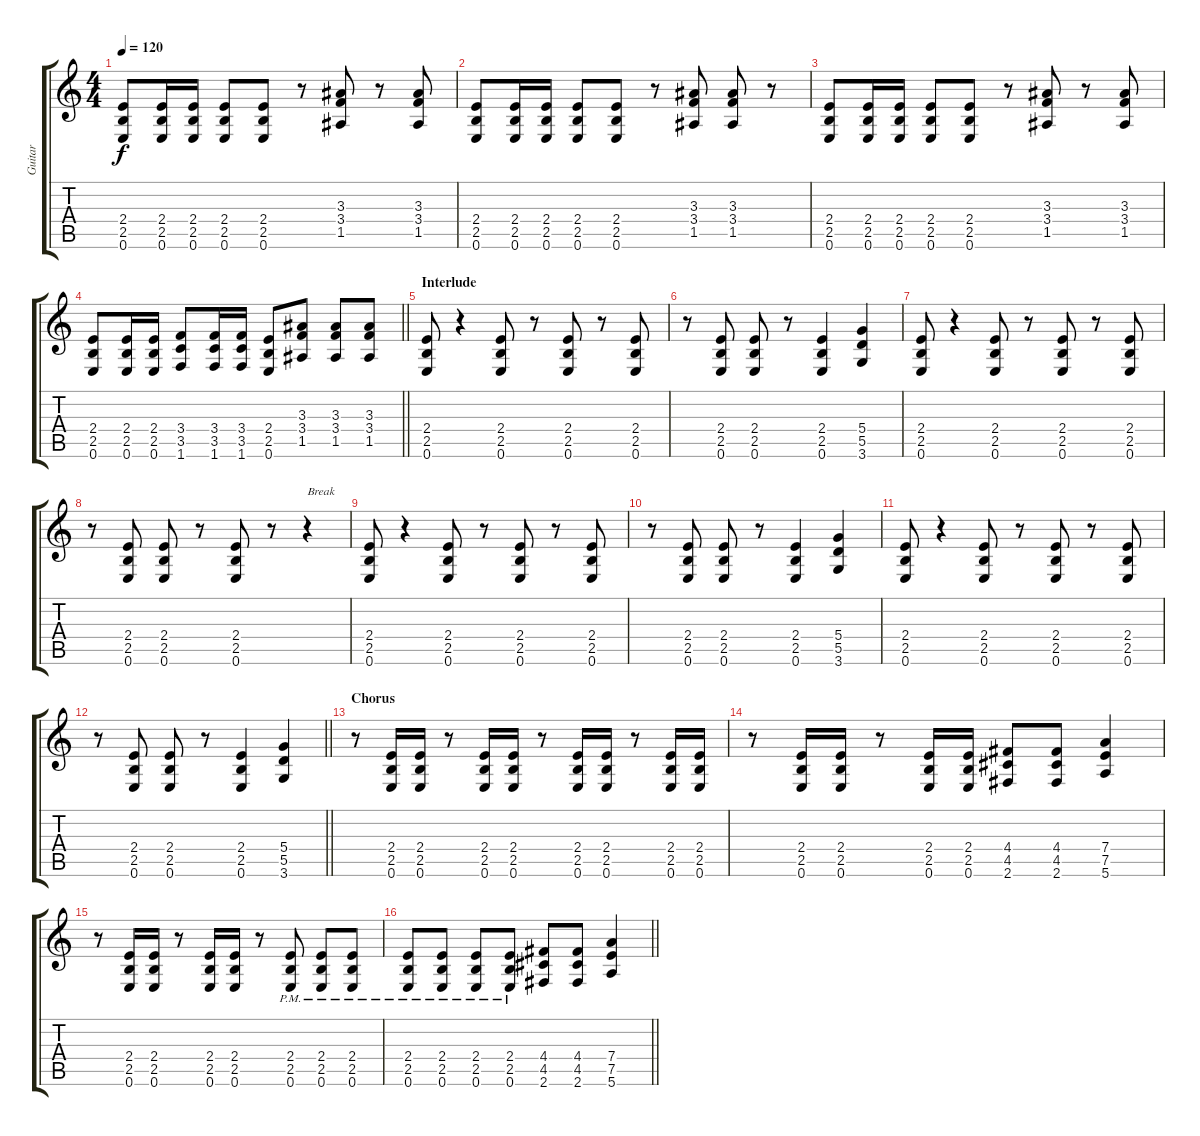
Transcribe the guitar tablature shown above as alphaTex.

\track ("Guitar" "Guitar") {instrument distortionguitar}
\staff {score tabs}
\tuning (E4 B3 G3 D3 A2 E2) {hide}
\ts (4 4)
\tempo 120
\clef g2
\ks c
(2.4 2.5 0.6).8{dy f} (2.4 2.5 0.6).16 (2.4 2.5 0.6).16 (2.4 2.5 0.6).8 (2.4 2.5 0.6).8 r.8 (3.3 3.4 1.5).8 r.8 (3.3 3.4 1.5).8 |
(2.4 2.5 0.6).8 (2.4 2.5 0.6).16 (2.4 2.5 0.6).16 (2.4 2.5 0.6).8 (2.4 2.5 0.6).8 r.8 (3.3 3.4 1.5).8 (3.3 3.4 1.5).8 r.8 |
(2.4 2.5 0.6).8 (2.4 2.5 0.6).16 (2.4 2.5 0.6).16 (2.4 2.5 0.6).8 (2.4 2.5 0.6).8 r.8 (3.3 3.4 1.5).8 r.8 (3.3 3.4 1.5).8 |
\barLineRight lightlight
(2.4 2.5 0.6).8 (2.4 2.5 0.6).16 (2.4 2.5 0.6).16 (3.4 3.5 1.6).8 (3.4 3.5 1.6).16 (3.4 3.5 1.6).16 (2.4 2.5 0.6).8 (3.3 3.4 1.5).8 (3.3 3.4 1.5).8 (3.3 3.4 1.5).8 |
\section ("" "Interlude")
(2.4 2.5 0.6).8 r.4 (2.4 2.5 0.6).8 r.8 (2.4 2.5 0.6).8 r.8 (2.4 2.5 0.6).8 |
r.8 (2.4 2.5 0.6).8 (2.4 2.5 0.6).8 r.8 (2.4 2.5 0.6).4 (5.4 5.5 3.6).4 |
(2.4 2.5 0.6).8 r.4 (2.4 2.5 0.6).8 r.8 (2.4 2.5 0.6).8 r.8 (2.4 2.5 0.6).8 |
r.8 (2.4 2.5 0.6).8 (2.4 2.5 0.6).8 r.8 (2.4 2.5 0.6).8 r.8 r.4{txt "Break"} |
(2.4 2.5 0.6).8 r.4 (2.4 2.5 0.6).8 r.8 (2.4 2.5 0.6).8 r.8 (2.4 2.5 0.6).8 |
r.8 (2.4 2.5 0.6).8 (2.4 2.5 0.6).8 r.8 (2.4 2.5 0.6).4 (5.4 5.5 3.6).4 |
(2.4 2.5 0.6).8 r.4 (2.4 2.5 0.6).8 r.8 (2.4 2.5 0.6).8 r.8 (2.4 2.5 0.6).8 |
\barLineRight lightlight
r.8 (2.4 2.5 0.6).8 (2.4 2.5 0.6).8 r.8 (2.4 2.5 0.6).4 (5.4 5.5 3.6).4 |
\section ("" "Chorus")
r.8 (2.4 2.5 0.6).16 (2.4 2.5 0.6).16 r.8 (2.4 2.5 0.6).16 (2.4 2.5 0.6).16 r.8 (2.4 2.5 0.6).16 (2.4 2.5 0.6).16 r.8 (2.4 2.5 0.6).16 (2.4 2.5 0.6).16 |
r.8 (2.4 2.5 0.6).16 (2.4 2.5 0.6).16 r.8 (2.4 2.5 0.6).16 (2.4 2.5 0.6).16 (4.4 4.5 2.6).8 (4.4 4.5 2.6).8 (7.4 7.5 5.6).4 |
r.8 (2.4 2.5 0.6).16 (2.4 2.5 0.6).16 r.8 (2.4 2.5 0.6).16 (2.4 2.5 0.6).16 r.8 (2.4{pm} 2.5{pm} 0.6{pm}).8 (2.4{pm} 2.5{pm} 0.6{pm}).8 (2.4{pm} 2.5{pm} 0.6{pm}).8 |
\barLineRight lightlight
(2.4{pm} 2.5{pm} 0.6{pm}).8 (2.4{pm} 2.5{pm} 0.6{pm}).8 (2.4{pm} 2.5{pm} 0.6{pm}).8 (2.4{pm} 2.5{pm} 0.6{pm}).8 (4.4 4.5 2.6).8 (4.4 4.5 2.6).8 (7.4 7.5 5.6).4
